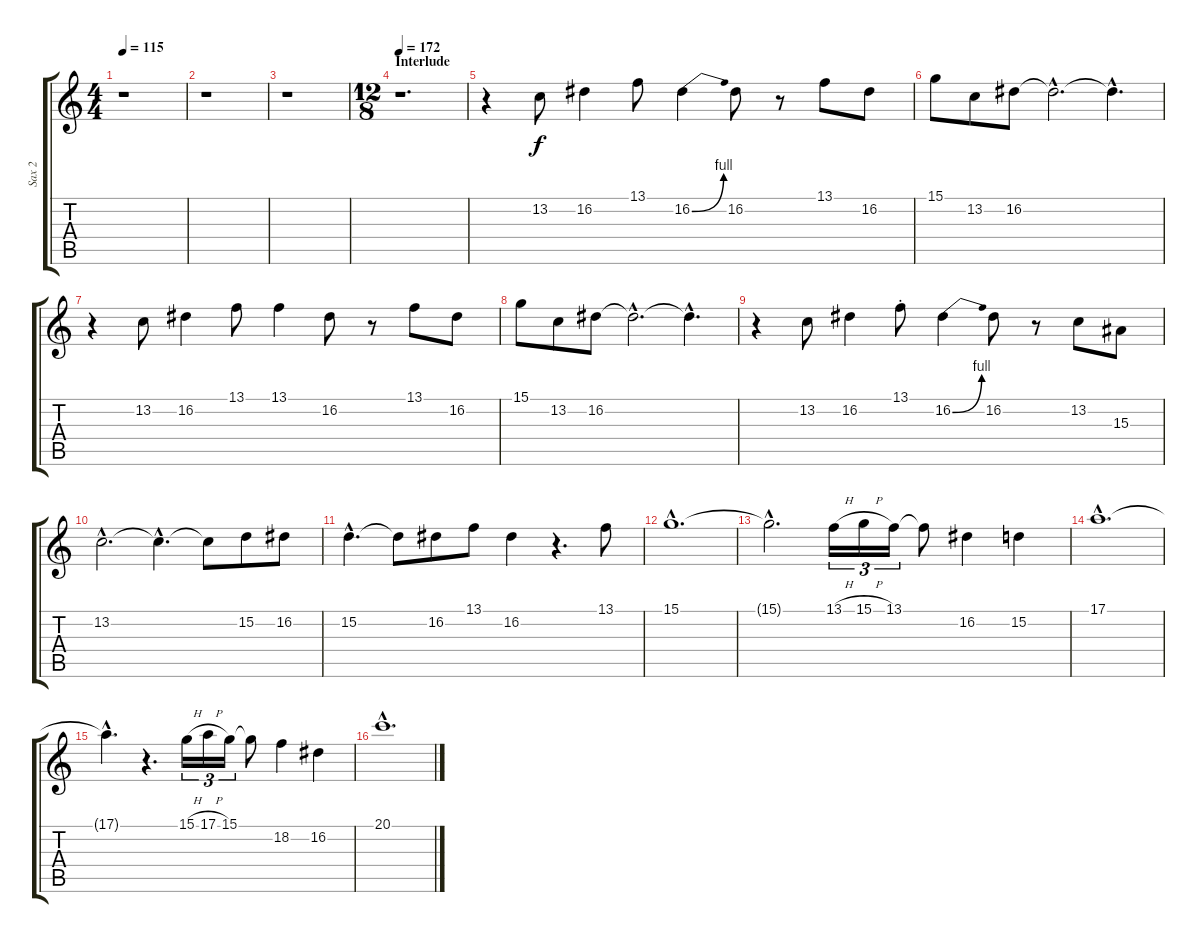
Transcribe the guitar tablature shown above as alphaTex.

\track ("Sax 2" "Sax 2") {instrument tenorsax}
\staff {score tabs}
\tuning (E4 B3 G3 D3 A2 E2) {hide}
\ts (4 4)
\tempo 115
\clef g2
\ks c
r.1{dy f} |
r.1 |
r.1 |
\ts (12 8)
\section ("" "Interlude")
\tempo 172
r.1{d} |
r.4 13.2.8 16.2.4 13.1.8 16.2{be (bend 0 0 60 4)}.4 16.2.8 r.8 13.1.8 16.2.8 |
15.1.8 13.2.8 16.2.8 16.2{hac t}.2{d} 16.2{hac t}.4{d} |
r.4 13.2.8 16.2.4 13.1.8 13.1.4 16.2.8 r.8 13.1.8 16.2.8 |
15.1.8 13.2.8 16.2.8 16.2{hac t}.2{d} 16.2{hac t}.4{d} |
r.4 13.2.8 16.2.4 13.1{st}.8 16.2{be (bend 0 0 60 4)}.4 16.2.8 r.8 13.2.8 15.3.8 |
13.2{hac}.2{d} 13.2{hac t}.4{d} 13.2{t}.8 15.2.8 16.2.8 |
15.2{hac}.4{d} 15.2{t}.8 16.2.8 13.1.8 16.2.4 r.4{d} 13.1.8 |
15.1{hac}.1{d} |
15.1{hac t}.2{d} 13.1{h}.16{tu (3 2)} 15.1{h}.16{tu (3 2)} 13.1.16{tu (3 2)} 13.1{t}.8 16.2.4 15.2.4 |
17.1{hac}.1{d} |
17.1{hac t}.4{d} r.4{d} 15.1{h}.16{tu (3 2)} 17.1{h}.16{tu (3 2)} 15.1.16{tu (3 2)} 15.1{t}.8 18.2.4 16.2.4 |
20.1{hac}.1{d}
